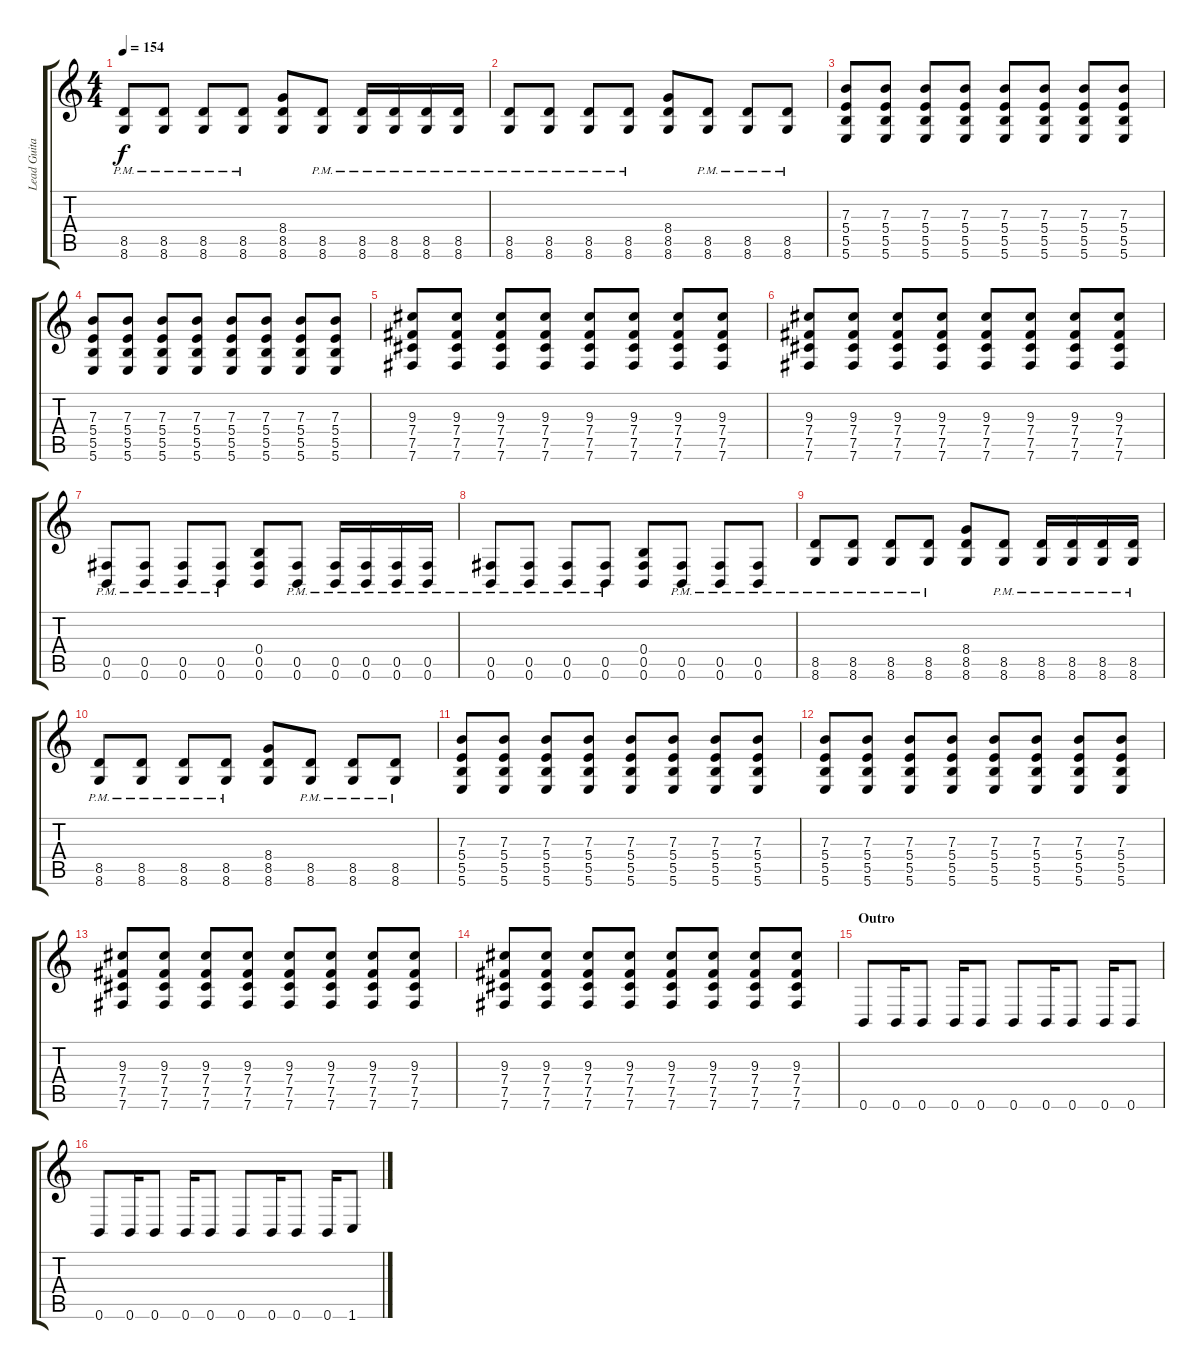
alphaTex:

\track ("Lead Guitar - Padge" "Lead Guita") {instrument overdrivenguitar}
\staff {score tabs}
\tuning (Db4 Ab3 E3 B2 Gb2 B1) {hide}
\ts (4 4)
\tempo 154
\clef g2
\ks c
(8.5{pm} 8.6{pm}).8{dy f} (8.5{pm} 8.6{pm}).8 (8.5{pm} 8.6{pm}).8 (8.5{pm} 8.6{pm}).8 (8.4 8.5 8.6).8 (8.5{pm} 8.6{pm}).8 (8.5{pm} 8.6{pm}).16 (8.5{pm} 8.6{pm}).16 (8.5{pm} 8.6{pm}).16 (8.5{pm} 8.6{pm}).16 |
(8.5{pm} 8.6{pm}).8 (8.5{pm} 8.6{pm}).8 (8.5{pm} 8.6{pm}).8 (8.5{pm} 8.6{pm}).8 (8.4 8.5 8.6).8 (8.5{pm} 8.6{pm}).8 (8.5{pm} 8.6{pm}).8 (8.5{pm} 8.6{pm}).8 |
(7.3 5.4 5.5 5.6).8 (7.3 5.4 5.5 5.6).8 (7.3 5.4 5.5 5.6).8 (7.3 5.4 5.5 5.6).8 (7.3 5.4 5.5 5.6).8 (7.3 5.4 5.5 5.6).8 (7.3 5.4 5.5 5.6).8 (7.3 5.4 5.5 5.6).8 |
(7.3 5.4 5.5 5.6).8 (7.3 5.4 5.5 5.6).8 (7.3 5.4 5.5 5.6).8 (7.3 5.4 5.5 5.6).8 (7.3 5.4 5.5 5.6).8 (7.3 5.4 5.5 5.6).8 (7.3 5.4 5.5 5.6).8 (7.3 5.4 5.5 5.6).8 |
(9.3 7.4 7.5 7.6).8 (9.3 7.4 7.5 7.6).8 (9.3 7.4 7.5 7.6).8 (9.3 7.4 7.5 7.6).8 (9.3 7.4 7.5 7.6).8 (9.3 7.4 7.5 7.6).8 (9.3 7.4 7.5 7.6).8 (9.3 7.4 7.5 7.6).8 |
(9.3 7.4 7.5 7.6).8 (9.3 7.4 7.5 7.6).8 (9.3 7.4 7.5 7.6).8 (9.3 7.4 7.5 7.6).8 (9.3 7.4 7.5 7.6).8 (9.3 7.4 7.5 7.6).8 (9.3 7.4 7.5 7.6).8 (9.3 7.4 7.5 7.6).8 |
(0.5{pm} 0.6{pm}).8 (0.5{pm} 0.6{pm}).8 (0.5{pm} 0.6{pm}).8 (0.5{pm} 0.6{pm}).8 (0.4 0.5 0.6).8 (0.5{pm} 0.6{pm}).8 (0.5{pm} 0.6{pm}).16 (0.5{pm} 0.6{pm}).16 (0.5{pm} 0.6{pm}).16 (0.5{pm} 0.6).16 |
(0.5{pm} 0.6{pm}).8 (0.5{pm} 0.6{pm}).8 (0.5{pm} 0.6{pm}).8 (0.5{pm} 0.6{pm}).8 (0.4 0.5 0.6).8 (0.5{pm} 0.6{pm}).8 (0.5{pm} 0.6{pm}).8 (0.5{pm} 0.6{pm}).8 |
(8.5{pm} 8.6{pm}).8 (8.5{pm} 8.6{pm}).8 (8.5{pm} 8.6{pm}).8 (8.5{pm} 8.6{pm}).8 (8.4 8.5 8.6).8 (8.5{pm} 8.6{pm}).8 (8.5{pm} 8.6{pm}).16 (8.5{pm} 8.6{pm}).16 (8.5{pm} 8.6{pm}).16 (8.5{pm} 8.6{pm}).16 |
(8.5{pm} 8.6{pm}).8 (8.5{pm} 8.6{pm}).8 (8.5{pm} 8.6{pm}).8 (8.5{pm} 8.6{pm}).8 (8.4 8.5 8.6).8 (8.5{pm} 8.6{pm}).8 (8.5{pm} 8.6{pm}).8 (8.5{pm} 8.6{pm}).8 |
(7.3 5.4 5.5 5.6).8 (7.3 5.4 5.5 5.6).8 (7.3 5.4 5.5 5.6).8 (7.3 5.4 5.5 5.6).8 (7.3 5.4 5.5 5.6).8 (7.3 5.4 5.5 5.6).8 (7.3 5.4 5.5 5.6).8 (7.3 5.4 5.5 5.6).8 |
(7.3 5.4 5.5 5.6).8 (7.3 5.4 5.5 5.6).8 (7.3 5.4 5.5 5.6).8 (7.3 5.4 5.5 5.6).8 (7.3 5.4 5.5 5.6).8 (7.3 5.4 5.5 5.6).8 (7.3 5.4 5.5 5.6).8 (7.3 5.4 5.5 5.6).8 |
(9.3 7.4 7.5 7.6).8 (9.3 7.4 7.5 7.6).8 (9.3 7.4 7.5 7.6).8 (9.3 7.4 7.5 7.6).8 (9.3 7.4 7.5 7.6).8 (9.3 7.4 7.5 7.6).8 (9.3 7.4 7.5 7.6).8 (9.3 7.4 7.5 7.6).8 |
(9.3 7.4 7.5 7.6).8 (9.3 7.4 7.5 7.6).8 (9.3 7.4 7.5 7.6).8 (9.3 7.4 7.5 7.6).8 (9.3 7.4 7.5 7.6).8 (9.3 7.4 7.5 7.6).8 (9.3 7.4 7.5 7.6).8 (9.3 7.4 7.5 7.6).8 |
\section ("" "Outro")
0.6.8 0.6.16 0.6.8 0.6.16 0.6.8 0.6.8 0.6.16 0.6.8 0.6.16 0.6.8 |
0.6.8 0.6.16 0.6.8 0.6.16 0.6.8 0.6.8 0.6.16 0.6.8 0.6.16 1.6.8
